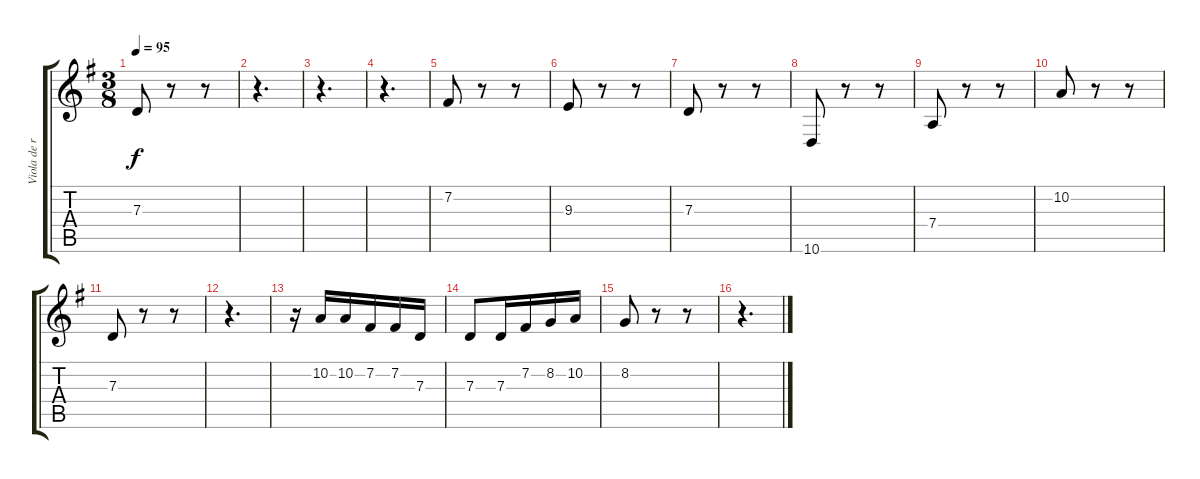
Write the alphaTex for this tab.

\track ("Viola de ripieno" "Viola de r") {instrument viola}
\staff {score tabs}
\tuning (E4 B3 G3 D3 A2 E2) {hide}
\ts (3 8)
\tempo 95
\clef g2
\ks g
7.3.8{dy f} r.8 r.8 |
r.4{d} |
r.4{d} |
r.4{d} |
7.2.8 r.8 r.8 |
9.3.8 r.8 r.8 |
7.3.8 r.8 r.8 |
10.6.8 r.8 r.8 |
7.4.8 r.8 r.8 |
10.2.8 r.8 r.8 |
7.3.8 r.8 r.8 |
r.4{d} |
r.16 10.2.16{beam merge} 10.2.16 7.2.16{beam merge} 7.2.16 7.3.16 |
7.3.8{beam merge} 7.3.16 7.2.16{beam merge} 8.2.16 10.2.16 |
8.2.8 r.8 r.8 |
r.4{d}
